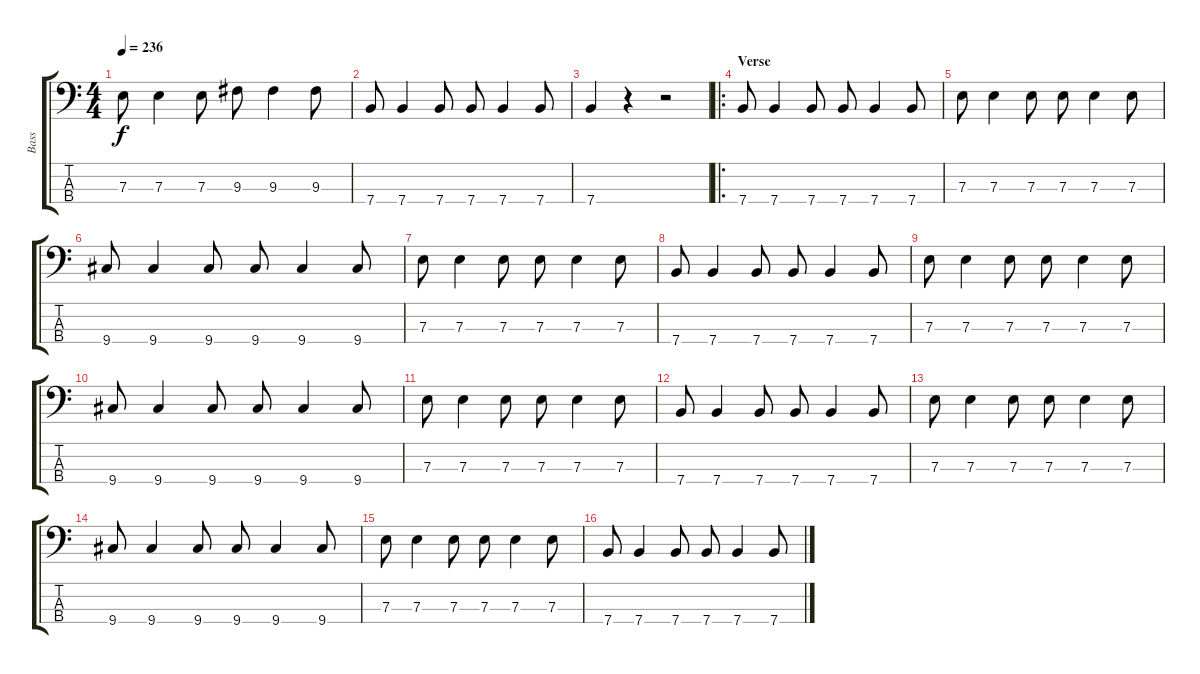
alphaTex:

\track ("Bass" "Bass") {instrument slapbass2}
\staff {score tabs}
\tuning (G2 D2 A1 E1) {hide}
\ts (4 4)
\tempo 236
\clef f4
\ks c
7.3.8{dy f} 7.3.4 7.3.8 9.3.8 9.3.4 9.3.8 |
7.4.8 7.4.4 7.4.8 7.4.8 7.4.4 7.4.8 |
7.4.4 r.4 r.2 |
\ro
\section ("" "Verse")
7.4.8 7.4.4 7.4.8 7.4.8 7.4.4 7.4.8 |
7.3.8 7.3.4 7.3.8 7.3.8 7.3.4 7.3.8 |
9.4.8 9.4.4 9.4.8 9.4.8 9.4.4 9.4.8 |
7.3.8 7.3.4 7.3.8 7.3.8 7.3.4 7.3.8 |
7.4.8 7.4.4 7.4.8 7.4.8 7.4.4 7.4.8 |
7.3.8 7.3.4 7.3.8 7.3.8 7.3.4 7.3.8 |
9.4.8 9.4.4 9.4.8 9.4.8 9.4.4 9.4.8 |
7.3.8 7.3.4 7.3.8 7.3.8 7.3.4 7.3.8 |
7.4.8 7.4.4 7.4.8 7.4.8 7.4.4 7.4.8 |
7.3.8 7.3.4 7.3.8 7.3.8 7.3.4 7.3.8 |
9.4.8 9.4.4 9.4.8 9.4.8 9.4.4 9.4.8 |
7.3.8 7.3.4 7.3.8 7.3.8 7.3.4 7.3.8 |
7.4.8 7.4.4 7.4.8 7.4.8 7.4.4 7.4.8
